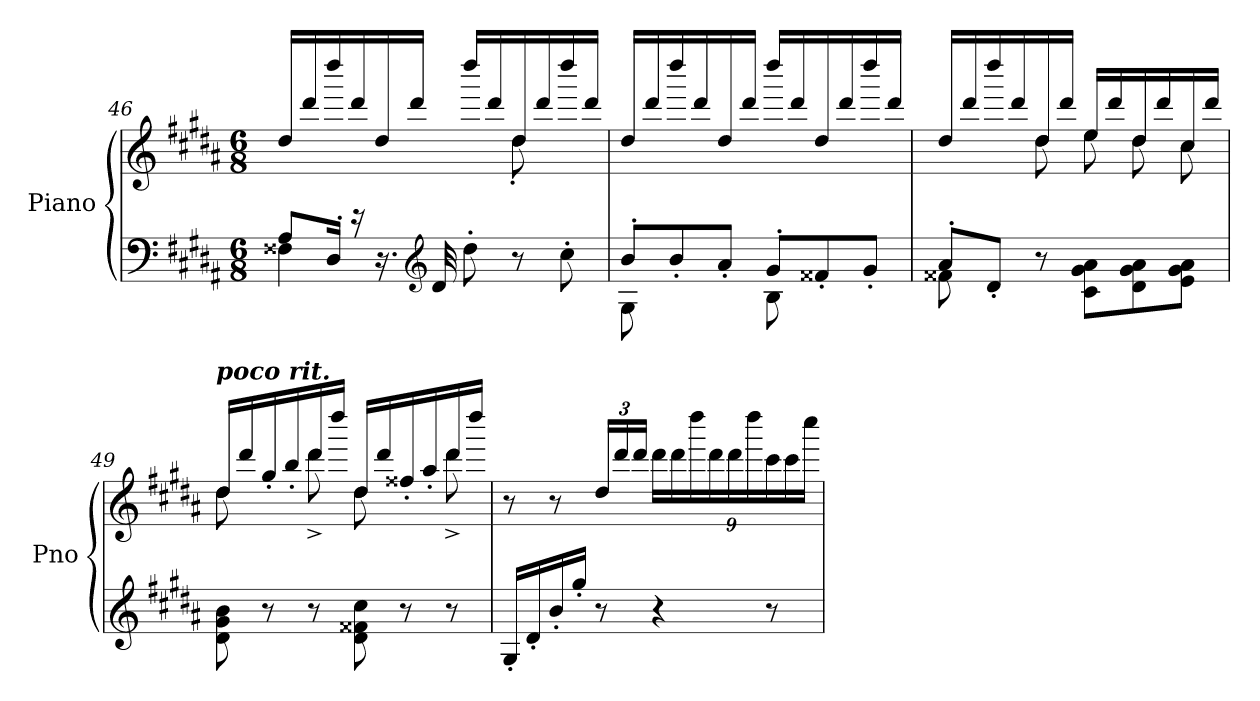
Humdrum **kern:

**kern	**kern
*part1	*part1
*staff2	*staff1
*I"Piano	*
*I'Pno	*
*clefF4	*clefG2
*k[f#c#g#d#a#]	*k[f#c#g#d#a#]
*M6/8	*M6/8
=46	=46
*^	*^
8A#/L	4F##X\	16dd#/LL	2ryy
.	.	16ddd#/	.
16D#'/Jk	.	16dddd#/	.
16r	.	16ddd#/	.
16.r	2ryy	16dd#/	.
.	.	16ddd#/JJ	.
*clefG2	*	*	*
32d#/	.	.	.
8dd#'\	.	16dddd#/LL	.
.	.	16ddd#/	.
8r	.	16dd#/	8dd#'\
.	.	16ddd#/	.
8cc#'\	.	16dddd#/	8ryy
.	.	16ddd#/JJ	.
*	*	*v	*v
!!LO:LB:g=z
=47	=47	=47
8b'/L	8G#\	16dd#/LL
.	.	16ddd#/
8b'/	4ryy	16dddd#/
.	.	16ddd#/
8a#'/J	.	16dd#/
.	.	16ddd#/JJ
8g#'/L	8B\	16dddd#/LL
.	.	16ddd#/
8f##X'/	4ryy	16dd#/
.	.	16ddd#/
8g#'/J	.	16dddd#/
.	.	16ddd#/JJ
=48	=48	=48
*	*	*^
8a#'/L	8f##X\	16dd#/LL	4ryy
.	.	16ddd#/	.
8d#'/J	2ryy	16dddd#/	.
.	.	16ddd#/	.
8r	.	16dd#/	8dd#\
.	.	16ddd#/JJ	.
8c#\ 8g#\ 8a#\L	.	16ee/LL	8ee\
.	.	16ddd#/	.
8d#\ 8g#\ 8a#\	.	16dd#/	8dd#\
.	.	16ddd#/	.
8e\ 8g#\ 8a#\J	8ryy	16cc#/	8cc#\
.	.	16ddd#/JJ	.
*v	*v	*	*
=49	=49	=49
!	!LO:TX:a:Bi:t=poco rit.	!
8d#\ 8g#\ 8b\	16dd#/LL	8dd#\
.	16ddd#/	.
8r	16gg#'/	8ryy
.	16bb'/	.
8r	16ddd#/	8ddd#^\
.	16dddd#/JJ	.
8d#\ 8f##X\ 8cc#\	16dd#/LL	8dd#\
.	16ddd#/	.
8r	16ff##X'/	8ryy
.	16aa#'/	.
8r	16ddd#/	8ddd#^\
.	16dddd#/JJ	.
*	*v	*v
!!LO:LB:g=z
=50	=50
16G#'/LL	8r
16d#'/	.
16b'/	8r
16gg#'/JJ	.
*	*Xbrackettup
8r	24dd#/LL
.	24ddd#/
.	24ddd#/JJ
4r	24ddd#\LL
.	24ddd#\
.	24dddd#\
.	24ddd#\
.	24ddd#\
.	24dddd#\
8r	24ccc#\
.	24ccc#\
.	24cccc#\JJ
=	=
*-	*-
